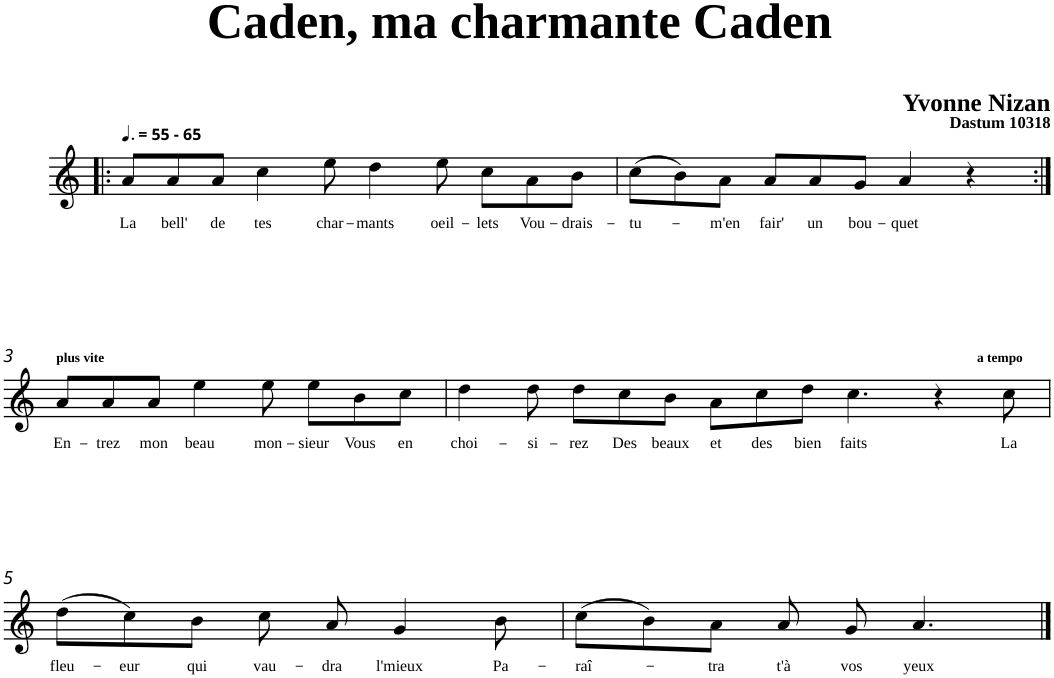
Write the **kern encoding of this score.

**kern	**text
*part1	*part1
*staff1	*staff1
*clefG2	*
*k[]	*
=1!|:	=1!|:
!LO:TX:a:B:t=- 65	!
!	!LO:LY:b
8a/L	La
!	!LO:LY:b
8a/	bell'
!	!LO:LY:b
8a/J	de
!	!LO:LY:b
4cc\	tes
!	!LO:LY:b
8ee\	char-
!	!LO:LY:b
4dd\	-mants
!	!LO:LY:b
8ee\	oeil-
!	!LO:LY:b
8cc\L	-lets
!	!LO:LY:b
8a\	Vou-
!	!LO:LY:b
8b\J	-drais-
=2	=2
!	!LO:LY:b
(>8cc\L	-tu-
8b\)	.
!	!LO:LY:b
8a\J	-m'en
!	!LO:LY:b
8a/L	fair'
!	!LO:LY:b
8a/	un
!	!LO:LY:b
8g/J	bou-
!	!LO:LY:b
4a/	-quet
4r	.
!!LO:LB:g=z
=3:|!	=3:|!
!LO:TX:a:B:t=plus vite	!
!	!LO:LY:b
8a/L	En-
!	!LO:LY:b
8a/	-trez
!	!LO:LY:b
8a/J	mon
!	!LO:LY:b
4ee\	beau
!	!LO:LY:b
8ee\	mon-
!	!LO:LY:b
8ee\L	-sieur
!	!LO:LY:b
8b\	Vous
!	!LO:LY:b
8cc\J	en
=4	=4
!	!LO:LY:b
4dd\	choi-
!	!LO:LY:b
8dd\	-si-
!	!LO:LY:b
8dd\L	-rez
!	!LO:LY:b
8cc\	Des
!	!LO:LY:b
8b\J	beaux
!	!LO:LY:b
8a\L	et
!	!LO:LY:b
8cc\	des
!LO:TX:a:B:t=a tempo	!
!	!LO:LY:b
8dd\J	bien
!	!LO:LY:b
4.cc\	faits
4r	.
!	!LO:LY:b
8cc\	La
!!LO:LB:g=z
=5	=5
!	!LO:LY:b
(>8dd\L	fleu-
!	!LO:LY:b
8cc\)	-eur
!	!LO:LY:b
8b\J	qui
!	!LO:LY:b
8cc\	vau-
!	!LO:LY:b
8a/	-dra
!	!LO:LY:b
4g/	l'mieux
!	!LO:LY:b
8b\	Pa-
=6	=6
!	!LO:LY:b
(>8cc\L	-raî-
8b\)	.
!	!LO:LY:b
8a\J	-tra
!	!LO:LY:b
8a/	t'à
!	!LO:LY:b
8g/	vos
!	!LO:LY:b
4.a/	yeux
==	==
*-	*-
